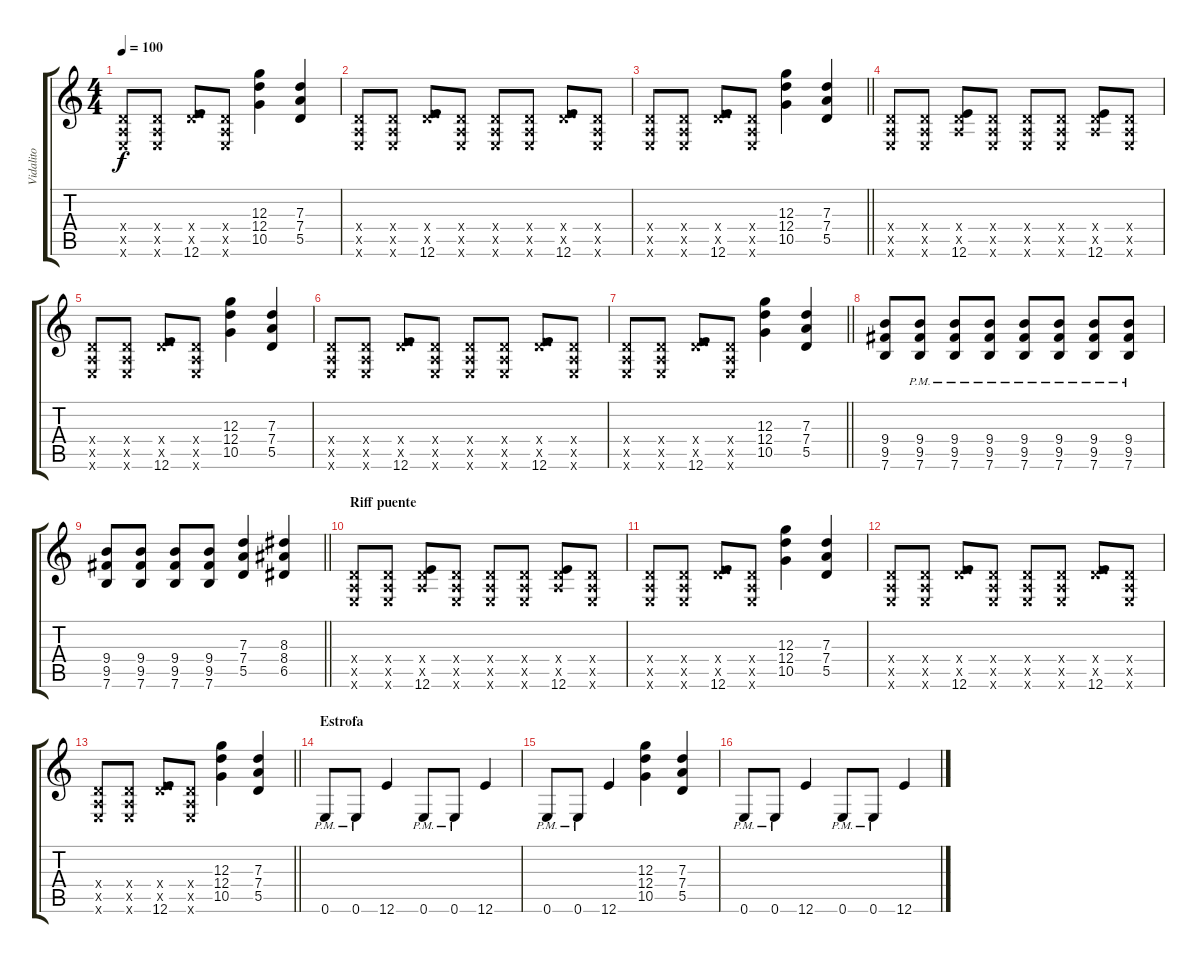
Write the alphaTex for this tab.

\track ("Vidalito" "Vidalito") {instrument distortionguitar}
\staff {score tabs}
\tuning (E4 B3 G3 D3 A2 E2) {hide}
\ts (4 4)
\tempo 100
\clef g2
\ks c
(0.4{x} 0.5{x} 0.6{x}).8{dy f} (0.4{x} 0.5{x} 0.6{x}).8 (0.4{x} 7.5{x} 12.6).8 (0.4{x} 0.5{x} 0.6{x}).8 (12.3 12.4 10.5).4 (7.3 7.4 5.5).4 |
(0.4{x} 0.5{x} 0.6{x}).8 (0.4{x} 0.5{x} 0.6{x}).8 (0.4{x} 7.5{x} 12.6).8 (0.4{x} 0.5{x} 0.6{x}).8 (0.4{x} 0.5{x} 0.6{x}).8 (0.4{x} 0.5{x} 0.6{x}).8 (0.4{x} 7.5{x} 12.6).8 (0.4{x} 0.5{x} 0.6{x}).8 |
\barLineRight lightlight
(0.4{x} 0.5{x} 0.6{x}).8 (0.4{x} 0.5{x} 0.6{x}).8 (0.4{x} 7.5{x} 12.6).8 (0.4{x} 0.5{x} 0.6{x}).8 (12.3 12.4 10.5).4 (7.3 7.4 5.5).4 |
(0.4{x} 0.5{x} 0.6{x}).8 (0.4{x} 0.5{x} 0.6{x}).8 (0.4{x} 0.5{x} 12.6).8 (0.4{x} 0.5{x} 0.6{x}).8 (0.4{x} 0.5{x} 0.6{x}).8 (0.4{x} 0.5{x} 0.6{x}).8 (0.4{x} 0.5{x} 12.6).8 (0.4{x} 0.5{x} 0.6{x}).8 |
(0.4{x} 0.5{x} 0.6{x}).8 (0.4{x} 0.5{x} 0.6{x}).8 (0.4{x} 7.5{x} 12.6).8 (0.4{x} 0.5{x} 0.6{x}).8 (12.3 12.4 10.5).4 (7.3 7.4 5.5).4 |
(0.4{x} 0.5{x} 0.6{x}).8 (0.4{x} 0.5{x} 0.6{x}).8 (0.4{x} 7.5{x} 12.6).8 (0.4{x} 0.5{x} 0.6{x}).8 (0.4{x} 0.5{x} 0.6{x}).8 (0.4{x} 0.5{x} 0.6{x}).8 (0.4{x} 7.5{x} 12.6).8 (0.4{x} 0.5{x} 0.6{x}).8 |
\barLineRight lightlight
(0.4{x} 0.5{x} 0.6{x}).8 (0.4{x} 0.5{x} 0.6{x}).8 (0.4{x} 7.5{x} 12.6).8 (0.4{x} 0.5{x} 0.6{x}).8 (12.3 12.4 10.5).4 (7.3 7.4 5.5).4 |
(9.4 9.5 7.6).8 (9.4{pm} 9.5{pm} 7.6{pm}).8 (9.4{pm} 9.5{pm} 7.6{pm}).8 (9.4{pm} 9.5{pm} 7.6{pm}).8 (9.4{pm} 9.5{pm} 7.6{pm}).8 (9.4{pm} 9.5{pm} 7.6{pm}).8 (9.4{pm} 9.5{pm} 7.6{pm}).8 (9.4{pm} 9.5{pm} 7.6{pm}).8 |
\barLineRight lightlight
(9.4 9.5 7.6).8 (9.4 9.5 7.6).8 (9.4 9.5 7.6).8 (9.4 9.5 7.6).8 (7.3 7.4 5.5).4 (8.3 8.4 6.5).4 |
\section ("" "Riff puente")
(0.4{x} 0.5{x} 0.6{x}).8 (0.4{x} 0.5{x} 0.6{x}).8 (0.4{x} 0.5{x} 12.6).8 (0.4{x} 0.5{x} 0.6{x}).8 (0.4{x} 0.5{x} 0.6{x}).8 (0.4{x} 0.5{x} 0.6{x}).8 (0.4{x} 0.5{x} 12.6).8 (0.4{x} 0.5{x} 0.6{x}).8 |
(0.4{x} 0.5{x} 0.6{x}).8 (0.4{x} 0.5{x} 0.6{x}).8 (0.4{x} 7.5{x} 12.6).8 (0.4{x} 0.5{x} 0.6{x}).8 (12.3 12.4 10.5).4 (7.3 7.4 5.5).4 |
(0.4{x} 0.5{x} 0.6{x}).8 (0.4{x} 0.5{x} 0.6{x}).8 (0.4{x} 7.5{x} 12.6).8 (0.4{x} 0.5{x} 0.6{x}).8 (0.4{x} 0.5{x} 0.6{x}).8 (0.4{x} 0.5{x} 0.6{x}).8 (0.4{x} 7.5{x} 12.6).8 (0.4{x} 0.5{x} 0.6{x}).8 |
\barLineRight lightlight
(0.4{x} 0.5{x} 0.6{x}).8 (0.4{x} 0.5{x} 0.6{x}).8 (0.4{x} 7.5{x} 12.6).8 (0.4{x} 0.5{x} 0.6{x}).8 (12.3 12.4 10.5).4 (7.3 7.4 5.5).4 |
\section ("" "Estrofa")
0.6{pm}.8 0.6{pm}.8 12.6.4 0.6{pm}.8 0.6{pm}.8 12.6.4 |
0.6{pm}.8 0.6{pm}.8 12.6.4 (12.3 12.4 10.5).4 (7.3 7.4 5.5).4 |
0.6{pm}.8 0.6{pm}.8 12.6.4 0.6{pm}.8 0.6{pm}.8 12.6.4
